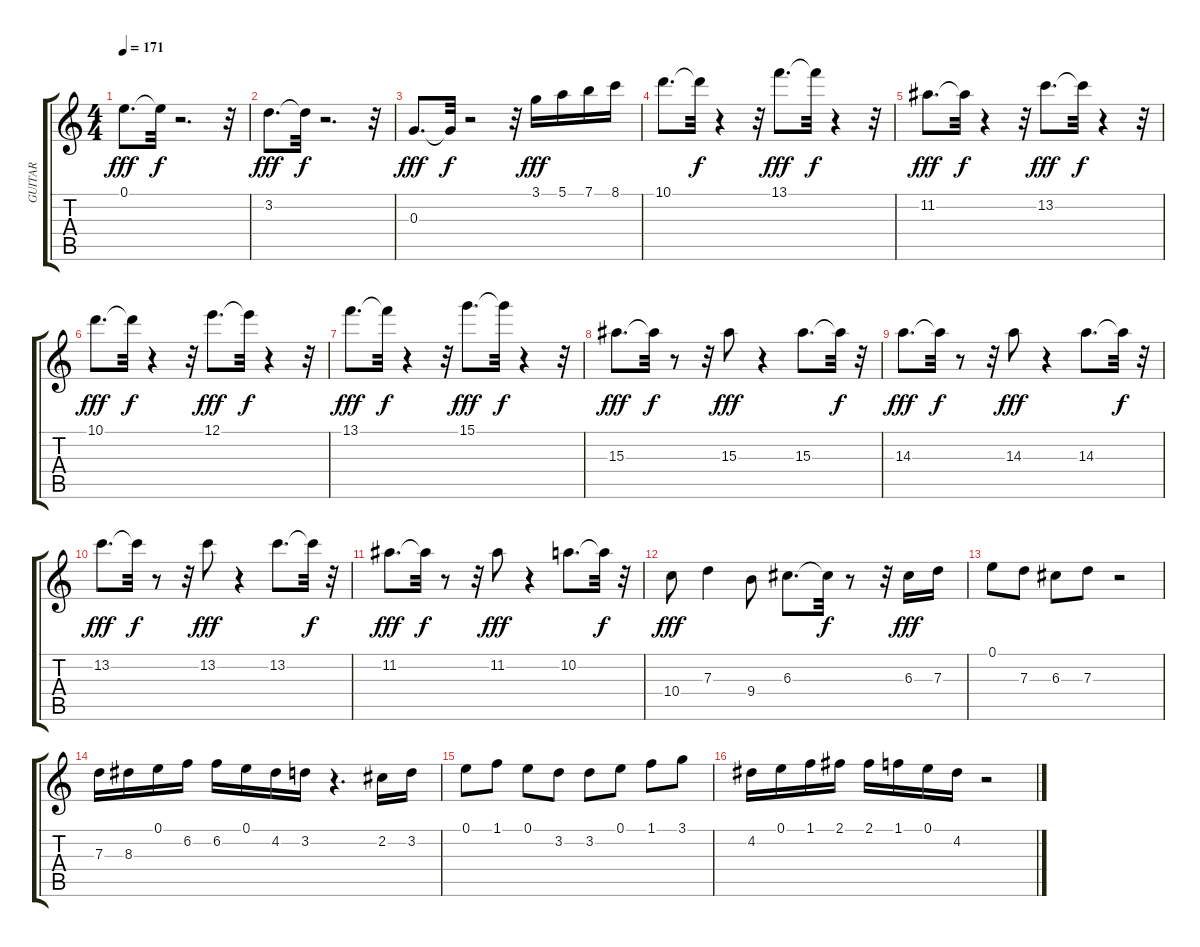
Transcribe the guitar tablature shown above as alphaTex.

\track ("GUITAR" "GUITAR") {instrument acousticguitarsteel}
\staff {score tabs}
\tuning (E4 B3 G3 D3 A2 E2) {hide}
\ts (4 4)
\tempo 171
\clef g2
\ks c
0.1.8{d dy fff} 0.1{t}.32{dy f} r.2{d} r.32 |
3.2.8{d dy fff} 3.2{t}.32{dy f} r.2{d} r.32 |
0.3.8{d dy fff} 0.3{t}.32{dy f} r.2 r.32 3.1.16{dy fff} 5.1.16 7.1.16 8.1.16 |
10.1.8{d} 10.1{t}.32{dy f} r.4 r.32 13.1.8{d dy fff} 13.1{t}.32{dy f} r.4 r.32 |
11.2.8{d dy fff} 11.2{t}.32{dy f} r.4 r.32 13.2.8{d dy fff} 13.2{t}.32{dy f} r.4 r.32 |
10.1.8{d dy fff} 10.1{t}.32{dy f} r.4 r.32 12.1.8{d dy fff} 12.1{t}.32{dy f} r.4 r.32 |
13.1.8{d dy fff} 13.1{t}.32{dy f} r.4 r.32 15.1.8{d dy fff} 15.1{t}.32{dy f} r.4 r.32 |
15.3.8{d dy fff} 15.3{t}.32{dy f} r.8 r.32 15.3.8{dy fff} r.4 15.3.8{d} 15.3{t}.32{dy f} r.32 |
14.3.8{d dy fff} 14.3{t}.32{dy f} r.8 r.32 14.3.8{dy fff} r.4 14.3.8{d} 14.3{t}.32{dy f} r.32 |
13.2.8{d dy fff} 13.2{t}.32{dy f} r.8 r.32 13.2.8{dy fff} r.4 13.2.8{d} 13.2{t}.32{dy f} r.32 |
11.2.8{d dy fff} 11.2{t}.32{dy f} r.8 r.32 11.2.8{dy fff} r.4 10.2.8{d} 10.2{t}.32{dy f} r.32 |
10.4.8{dy fff} 7.3.4 9.4.8 6.3.8{d} 6.3{t}.32{dy f} r.8 r.32 6.3.16{dy fff} 7.3.16 |
0.1.8 7.3.8 6.3.8 7.3.8 r.2 |
7.3.16 8.3.16 0.1.16 6.2.16 6.2.16 0.1.16 4.2.16 3.2.16 r.4{d} 2.2.16 3.2.16 |
0.1.8 1.1.8 0.1.8 3.2.8 3.2.8 0.1.8 1.1.8 3.1.8 |
4.2.16 0.1.16 1.1.16 2.1.16 2.1.16 1.1.16 0.1.16 4.2.16 r.2
